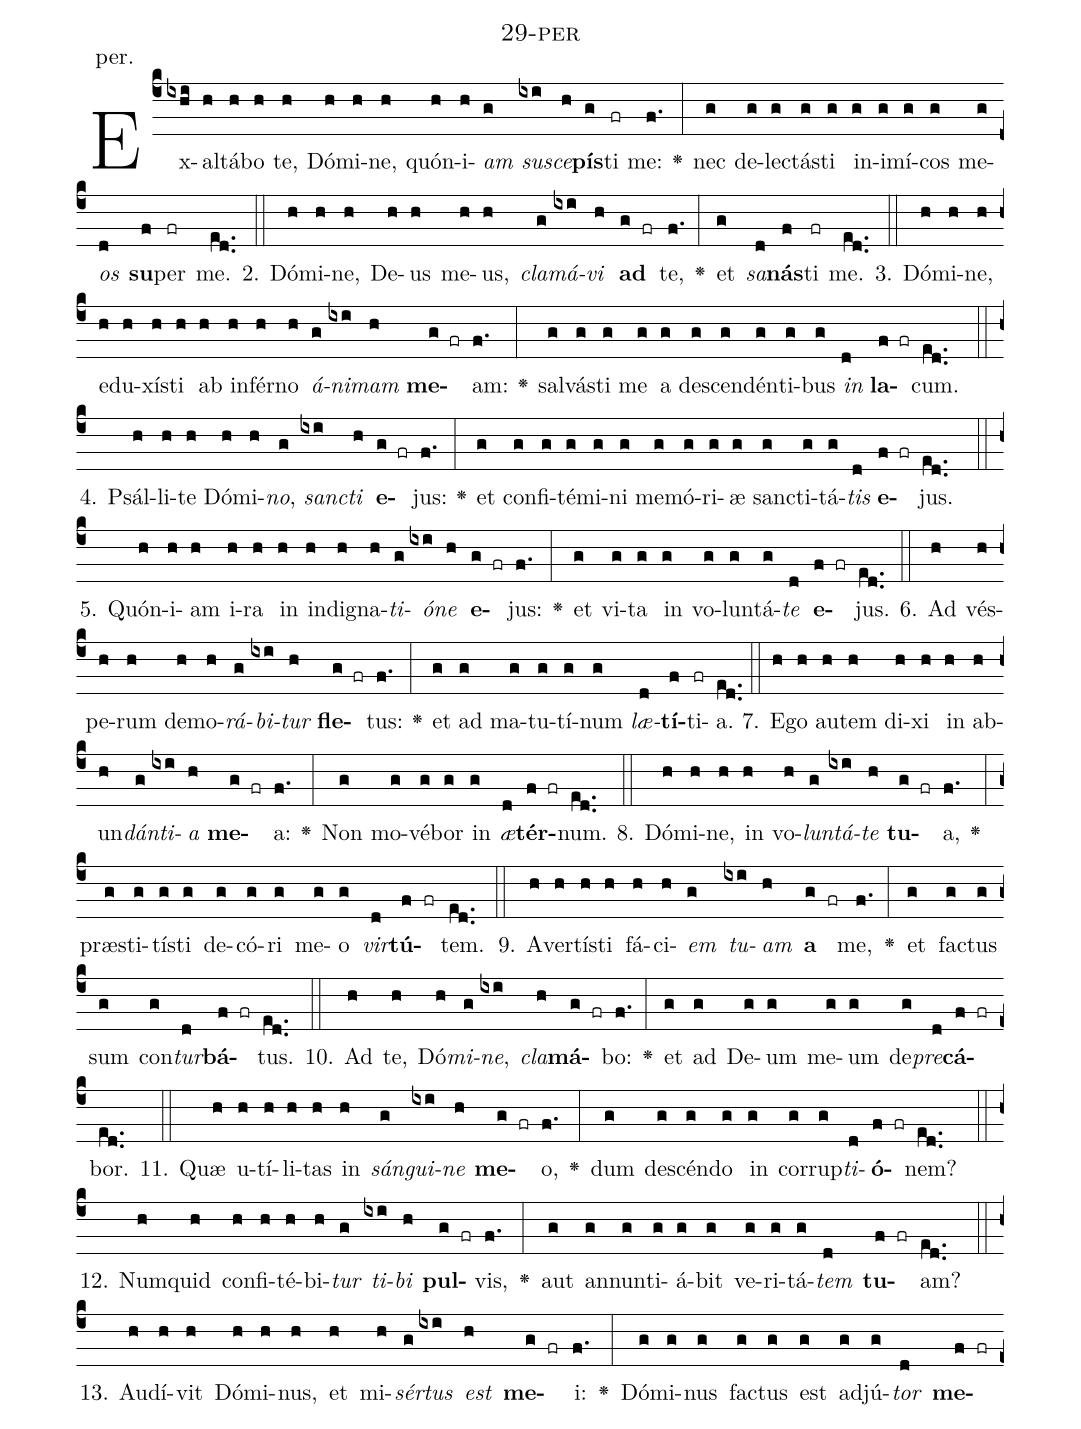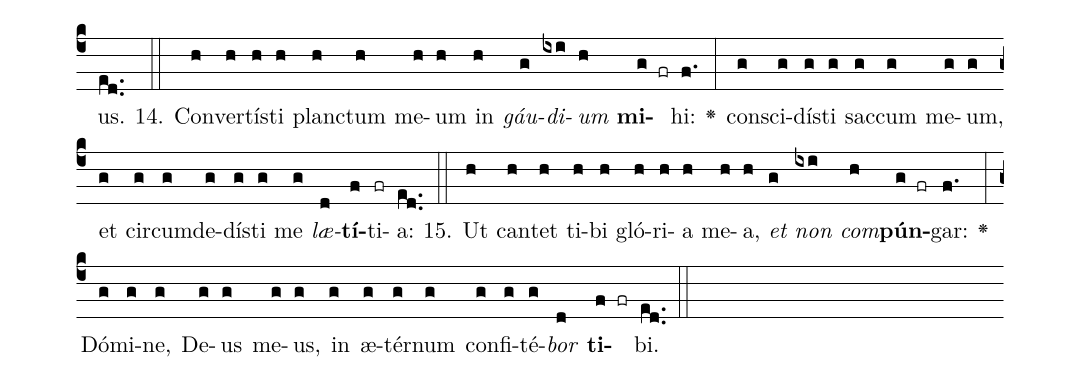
name: 29-per;
annotation: per.;
%%
(c4)Ex(ixhi)al(h)tá(h)bo(h) te,(h) Dó(h)mi(h)ne,(h) quón(h)i(h)<i>am</i>(g) <i>su</i>(ixi)<i>sce</i>(h)<b>pís</b>(g)ti(fr) me:(f.) <v>\greheightstar</v>(:) nec(g) de(g)lec(g)tás(g)ti(g) in(g)i(g)mí(g)cos(g) me(g)<i>os</i>(d) <b>su</b>(f)per(fr) me.(ed..) (::)
2. Dó(h)mi(h)ne,(h) De(h)us(h) me(h)us,(h) <i>cla</i>(g)<i>má</i>(ixi)<i>vi</i>(h) <b>ad</b>(g fr) te,(f.) <v>\greheightstar</v>(:) et(g) <i>sa</i>(d)<b>nás</b>(f)ti(fr) me.(ed..) (::)
3. Dó(h)mi(h)ne,(h) e(h)du(h)xís(h)ti(h) ab(h) in(h)fér(h)no(h) <i>á</i>(g)<i>ni</i>(ixi)<i>mam</i>(h) <b>me</b>(g fr)am:(f.) <v>\greheightstar</v>(:) sal(g)vás(g)ti(g) me(g) a(g) de(g)scen(g)dén(g)ti(g)bus(g) <i>in</i>(d) <b>la</b>(f fr)cum.(ed..) (::)
4. Psál(h)li(h)te(h) Dó(h)mi(h)<i>no</i>,(g) <i>sanc</i>(ixi)<i>ti</i>(h) <b>e</b>(g fr)jus:(f.) <v>\greheightstar</v>(:) et(g) con(g)fi(g)té(g)mi(g)ni(g) me(g)mó(g)ri(g)æ(g) sanc(g)ti(g)tá(g)<i>tis</i>(d) <b>e</b>(f fr)jus.(ed..) (::)
5. Quón(h)i(h)am(h) i(h)ra(h) in(h) in(h)di(h)gna(h)<i>ti</i>(g)<i>ó</i>(ixi)<i>ne</i>(h) <b>e</b>(g fr)jus:(f.) <v>\greheightstar</v>(:) et(g) vi(g)ta(g) in(g) vo(g)lun(g)tá(g)<i>te</i>(d) <b>e</b>(f fr)jus.(ed..) (::)
6. Ad(h) vés(h)pe(h)rum(h) de(h)mo(h)<i>rá</i>(g)<i>bi</i>(ixi)<i>tur</i>(h) <b>fle</b>(g fr)tus:(f.) <v>\greheightstar</v>(:) et(g) ad(g) ma(g)tu(g)tí(g)num(g) <i>læ</i>(d)<b>tí</b>(f)ti(fr)a.(ed..) (::)
7. E(h)go(h) au(h)tem(h) di(h)xi(h) in(h) ab(h)un(h)<i>dán</i>(g)<i>ti</i>(ixi)<i>a</i>(h) <b>me</b>(g fr)a:(f.) <v>\greheightstar</v>(:) Non(g) mo(g)vé(g)bor(g) in(g) <i>æ</i>(d)<b>tér</b>(f fr)num.(ed..) (::)
8. Dó(h)mi(h)ne,(h) in(h) vo(h)<i>lun</i>(g)<i>tá</i>(ixi)<i>te</i>(h) <b>tu</b>(g fr)a,(f.) <v>\greheightstar</v>(:) præ(g)sti(g)tís(g)ti(g) de(g)có(g)ri(g) me(g)o(g) <i>vir</i>(d)<b>tú</b>(f fr)tem.(ed..) (::)
9. A(h)ver(h)tís(h)ti(h) fá(h)ci(h)<i>em</i>(g) <i>tu</i>(ixi)<i>am</i>(h) <b>a</b>(g fr) me,(f.) <v>\greheightstar</v>(:) et(g) fac(g)tus(g) sum(g) con(g)<i>tur</i>(d)<b>bá</b>(f fr)tus.(ed..) (::)
10. Ad(h) te,(h) Dó(h)<i>mi</i>(g)<i>ne</i>,(ixi) <i>cla</i>(h)<b>má</b>(g fr)bo:(f.) <v>\greheightstar</v>(:) et(g) ad(g) De(g)um(g) me(g)um(g) de(g)<i>pre</i>(d)<b>cá</b>(f fr)bor.(ed..) (::)
11. Quæ(h) u(h)tí(h)li(h)tas(h) in(h) <i>sán</i>(g)<i>gui</i>(ixi)<i>ne</i>(h) <b>me</b>(g fr)o,(f.) <v>\greheightstar</v>(:) dum(g) de(g)scén(g)do(g) in(g) cor(g)rup(g)<i>ti</i>(d)<b>ó</b>(f fr)nem?(ed..) (::)
12. Num(h)quid(h) con(h)fi(h)té(h)bi(h)<i>tur</i>(g) <i>ti</i>(ixi)<i>bi</i>(h) <b>pul</b>(g fr)vis,(f.) <v>\greheightstar</v>(:) aut(g) an(g)nun(g)ti(g)á(g)bit(g) ve(g)ri(g)tá(g)<i>tem</i>(d) <b>tu</b>(f fr)am?(ed..) (::)
13. Au(h)dí(h)vit(h) Dó(h)mi(h)nus,(h) et(h) mi(h)<i>sér</i>(g)<i>tus</i>(ixi) <i>est</i>(h) <b>me</b>(g fr)i:(f.) <v>\greheightstar</v>(:) Dó(g)mi(g)nus(g) fac(g)tus(g) est(g) ad(g)jú(g)<i>tor</i>(d) <b>me</b>(f fr)us.(ed..) (::)
14. Con(h)ver(h)tís(h)ti(h) planc(h)tum(h) me(h)um(h) in(h) <i>gáu</i>(g)<i>di</i>(ixi)<i>um</i>(h) <b>mi</b>(g fr)hi:(f.) <v>\greheightstar</v>(:) con(g)sci(g)dís(g)ti(g) sac(g)cum(g) me(g)um,(g) et(g) cir(g)cum(g)de(g)dís(g)ti(g) me(g) <i>læ</i>(d)<b>tí</b>(f)ti(fr)a:(ed..) (::)
15. Ut(h) can(h)tet(h) ti(h)bi(h) gló(h)ri(h)a(h) me(h)a,(h) <i>et</i>(g) <i>non</i>(ixi) <i>com</i>(h)<b>pún</b>(g fr)gar:(f.) <v>\greheightstar</v>(:) Dó(g)mi(g)ne,(g) De(g)us(g) me(g)us,(g) in(g) æ(g)tér(g)num(g) con(g)fi(g)té(g)<i>bor</i>(d) <b>ti</b>(f fr)bi.(ed..) (::)
